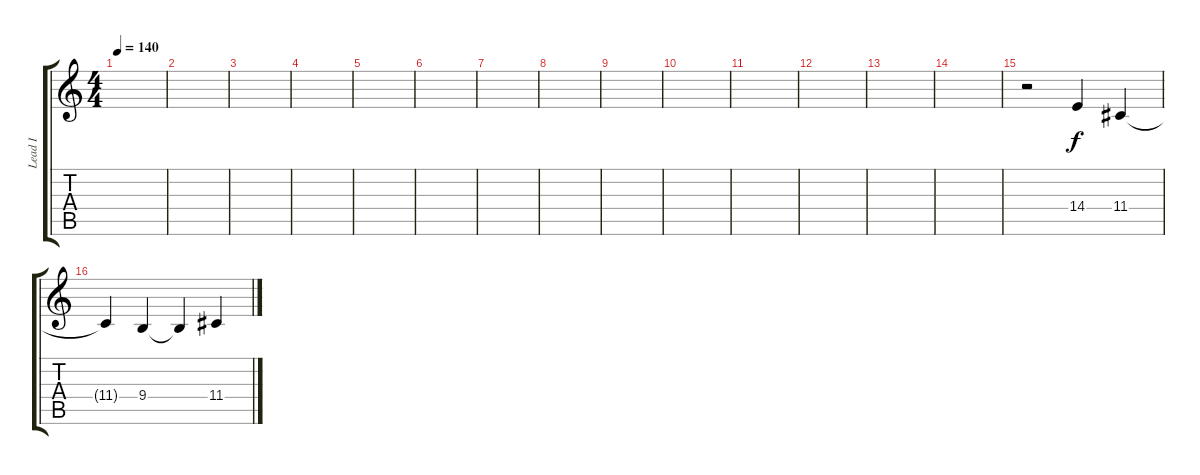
\track ("Lead I" "Lead I") {instrument lead1square}
\staff {score tabs}
\tuning (E4 B3 G3 D3 A2 E2) {hide}
\ts (4 4)
\tempo 140
\clef g2
\ks c
|
|
|
|
|
|
|
|
|
|
|
|
|
|
r.2 14.4.4 11.4.4 |
11.4{t}.4 9.4.4 9.4{t}.4 11.4.4
